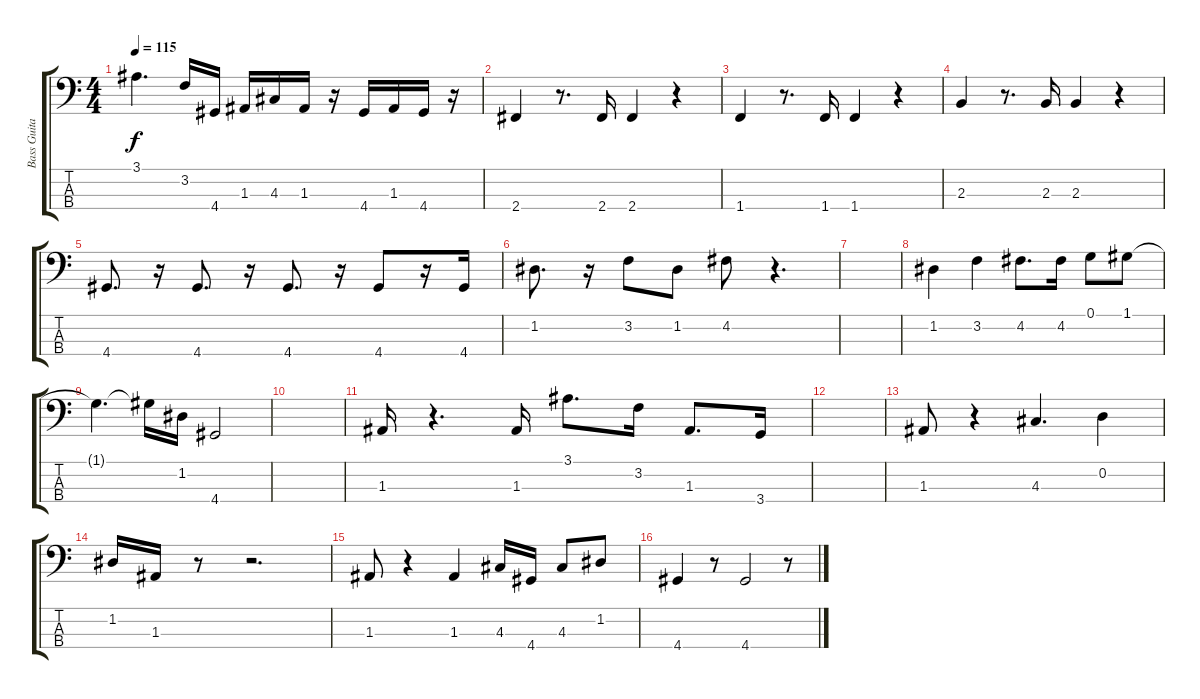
\track ("Bass Guitar" "Bass Guita") {instrument electricbassfinger}
\staff {score tabs}
\tuning (G2 D2 A1 E1) {hide}
\ts (4 4)
\tempo 115
\clef f4
\ks c
3.1.4{d dy f} 3.2.16 4.4.16 1.3.16 4.3.16 1.3.16 r.16 4.4.16 1.3.16 4.4.16 r.16 |
2.4.4 r.8{d} 2.4.16 2.4.4 r.4 |
1.4.4 r.8{d} 1.4.16 1.4.4 r.4 |
2.3.4 r.8{d} 2.3.16 2.3.4 r.4 |
4.4.8{d} r.16 4.4.8{d} r.16 4.4.8{d} r.16 4.4.8 r.16 4.4.16 |
1.2.8{d} r.16 3.2.8 1.2.8 4.2.8 r.4{d} |
|
1.2.4 3.2.4 4.2.8{d} 4.2.16 0.1.8 1.1.8 |
1.1{t}.4{d} 1.1{t}.16 1.2.16 4.4.2 |
|
1.3.16 r.4{d} 1.3.16 3.1.8{d} 3.2.16 1.3.8{d} 3.4.16 |
|
1.3.8 r.4 4.3.4{d} 0.2.4 |
1.2.16 1.3.16 r.8 r.2{d} |
1.3.8 r.4 1.3.4 4.3.16 4.4.16 4.3.8 1.2.8 |
4.4.4 r.8 4.4.2 r.8
